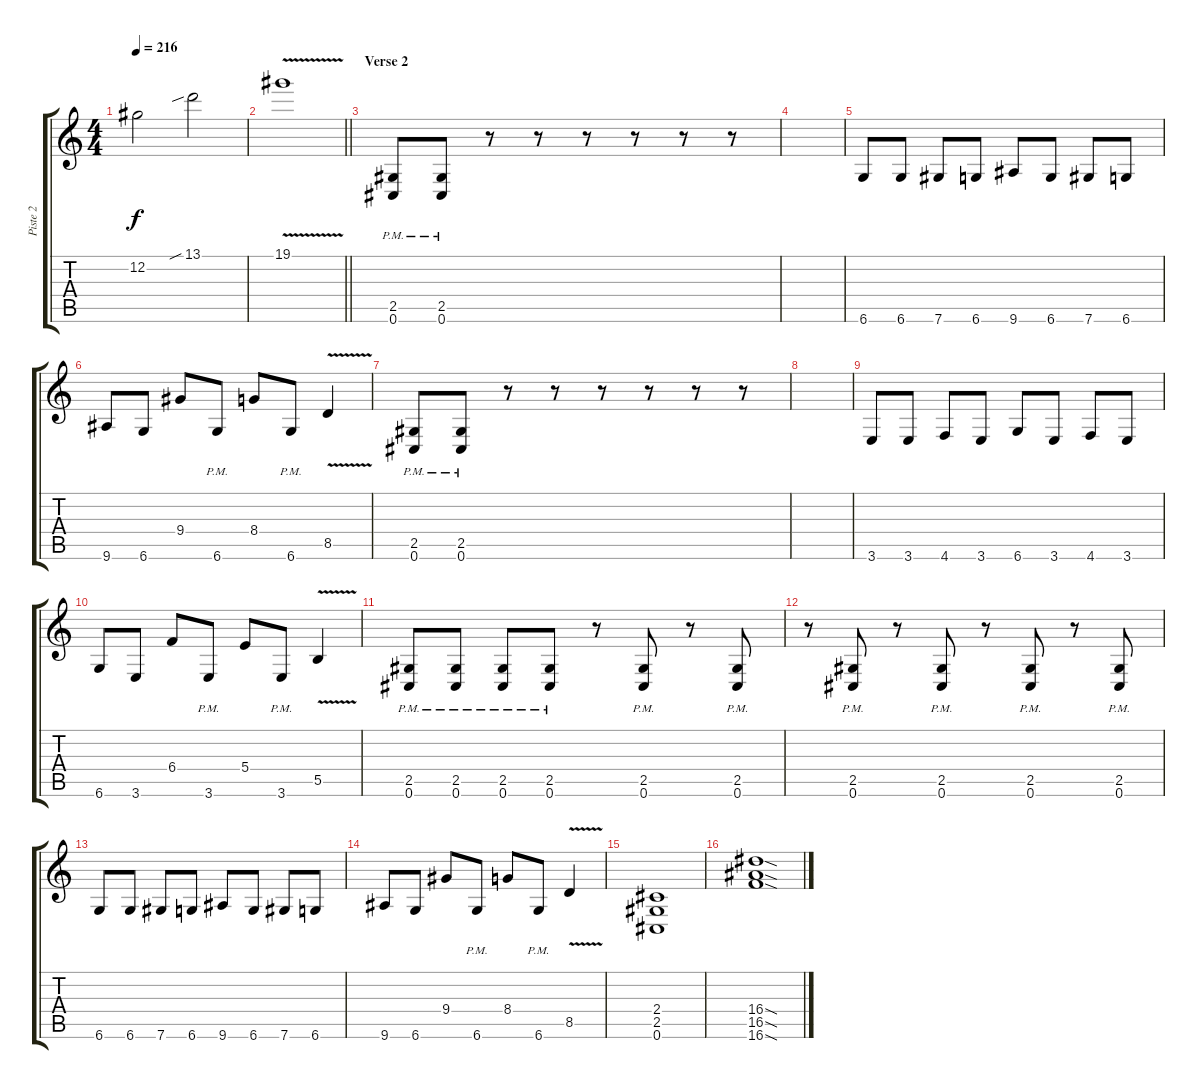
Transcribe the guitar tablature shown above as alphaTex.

\track ("Piste 2" "Piste 2") {instrument distortionguitar}
\staff {score tabs}
\tuning (Db4 Ab3 E3 B2 Gb2 Db2) {hide}
\ts (4 4)
\tempo 216
\clef g2
\ks c
12.2{t}.2{dy f} 13.1{sib}.2 |
\barLineRight lightlight
19.1{v}.1 |
\section ("" "Verse 2")
(2.5{pm} 0.6{pm}).8 (2.5{pm} 0.6{pm}).8 r.8 r.8 r.8 r.8 r.8 r.8 |
|
6.6.8 6.6.8 7.6.8 6.6.8 9.6.8 6.6.8 7.6.8 6.6.8 |
9.6.8 6.6.8 9.4.8 6.6{pm}.8 8.4.8 6.6{pm}.8 8.5{v}.4 |
(2.5{pm} 0.6{pm}).8 (2.5{pm} 0.6{pm}).8 r.8 r.8 r.8 r.8 r.8 r.8 |
|
3.6.8 3.6.8 4.6.8 3.6.8 6.6.8 3.6.8 4.6.8 3.6.8 |
6.6.8 3.6.8 6.4.8 3.6{pm}.8 5.4.8 3.6{pm}.8 5.5{v}.4 |
(2.5{pm} 0.6{pm}).8 (2.5{pm} 0.6{pm}).8 (2.5{pm} 0.6{pm}).8 (2.5{pm} 0.6{pm}).8 r.8 (2.5{pm} 0.6{pm}).8 r.8 (2.5{pm} 0.6{pm}).8 |
r.8 (2.5{pm} 0.6{pm}).8 r.8 (2.5{pm} 0.6{pm}).8 r.8 (2.5{pm} 0.6{pm}).8 r.8 (2.5{pm} 0.6{pm}).8 |
6.6.8 6.6.8 7.6.8 6.6.8 9.6.8 6.6.8 7.6.8 6.6.8 |
9.6.8 6.6.8 9.4.8 6.6{pm}.8 8.4.8 6.6{pm}.8 8.5{v}.4 |
(2.4 2.5 0.6).1 |
(16.4{sod} 16.5{sod} 16.6{sod}).1
